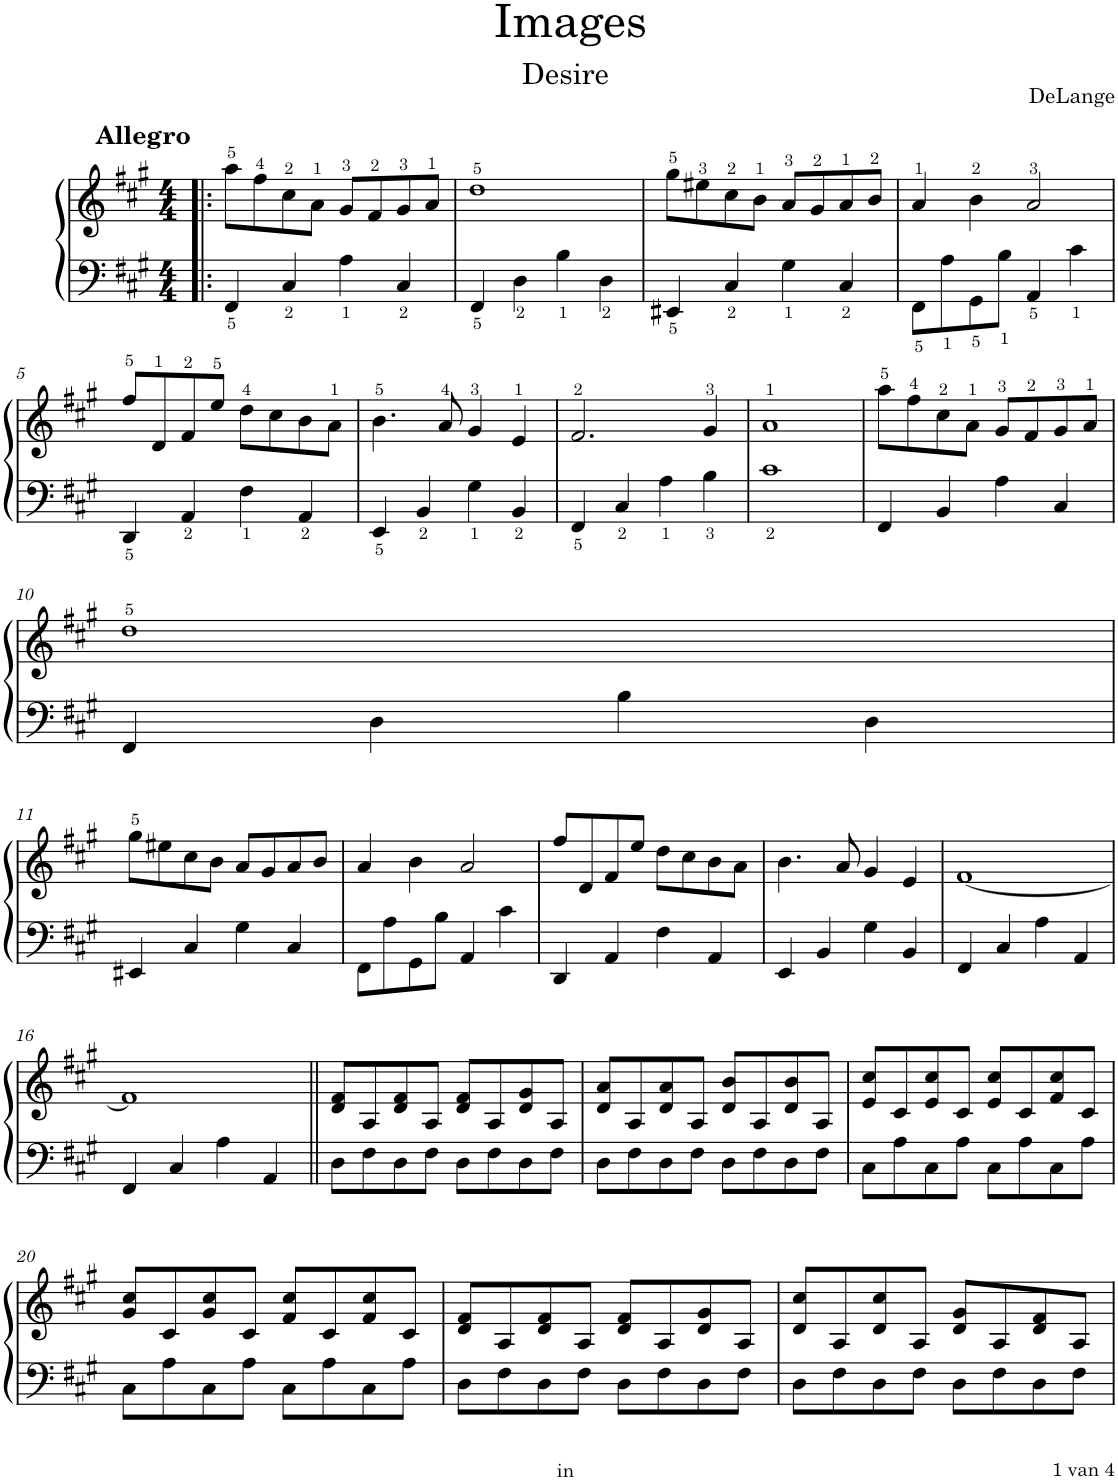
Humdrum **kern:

**kern	**kern
*part1	*part1
*staff2	*staff1
*I"Piano	*
*I'Pno.	*
*clefF4	*clefG2
*k[f#c#g#]	*k[f#c#g#]
*M4/4	*M4/4
=1!|:	=1!|:
!	!LO:TX:a:B:t=Allegro
4FF#/	8aa\L
.	8ff#\
4C#/	8cc#\
.	8a\J
4A\	8g#/L
.	8f#/
4C#/	8g#/
.	8a/J
=2	=2
4FF#/	1dd
4D\	.
4B\	.
4D\	.
=3	=3
4EE#X/	8gg#\L
.	8ee#X\
4C#/	8cc#\
.	8b\J
4G#\	8a/L
.	8g#/
4C#/	8a/
.	8b/J
=4	=4
8FF#\L	4a/
8A\	.
8GG#\	4b\
8B\J	.
4AA/	2a/
4c#\	.
!!LO:LB:g=z
=5	=5
4DD/	8ff#/L
.	8d/
4AA/	8f#/
.	8ee/J
4F#\	8dd\L
.	8cc#\
4AA/	8b\
.	8a\J
=6	=6
4EE/	4.b\
4BB/	.
.	8a/
4G#\	4g#/
4BB/	4e/
=7	=7
4FF#/	2.f#/
4C#/	.
4A\	.
4B\	4g#/
=8	=8
1c#	1a
=9	=9
4FF#/	8aa\L
.	8ff#\
4BB/	8cc#\
.	8a\J
4A\	8g#/L
.	8f#/
4C#/	8g#/
.	8a/J
!!LO:LB:g=z
=10	=10
4FF#/	1dd
4D\	.
4B\	.
4D\	.
!!LO:LB:g=z
=11	=11
4EE#X/	8gg#\L
.	8ee#X\
4C#/	8cc#\
.	8b\J
4G#\	8a/L
.	8g#/
4C#/	8a/
.	8b/J
=12	=12
8FF#\L	4a/
8A\	.
8GG#\	4b\
8B\J	.
4AA/	2a/
4c#\	.
=13	=13
4DD/	8ff#/L
.	8d/
4AA/	8f#/
.	8ee/J
4F#\	8dd\L
.	8cc#\
4AA/	8b\
.	8a\J
=14	=14
4EE/	4.b\
4BB/	.
.	8a/
4G#\	4g#/
4BB/	4e/
=15	=15
4FF#/	[1f#
4C#/	.
4A\	.
4AA/	.
!!LO:LB:g=z
=16	=16
4FF#/	1f#]
4C#/	.
4A\	.
4AA/	.
=17||	=17||
8D\L	8d/ 8f#/L
8F#\	8A/
8D\	8d/ 8f#/
8F#\J	8A/J
8D\L	8d/ 8f#/L
8F#\	8A/
8D\	8d/ 8g#/
8F#\J	8A/J
=18	=18
8D\L	8d/ 8a/L
8F#\	8A/
8D\	8d/ 8a/
8F#\J	8A/J
8D\L	8d/ 8b/L
8F#\	8A/
8D\	8d/ 8b/
8F#\J	8A/J
=19	=19
8C#\L	8e/ 8cc#/L
8A\	8c#/
8C#\	8e/ 8cc#/
8A\J	8c#/J
8C#\L	8e/ 8cc#/L
8A\	8c#/
8C#\	8f#/ 8cc#/
8A\J	8c#/J
!!LO:LB:g=z
=20	=20
8C#\L	8g#/ 8cc#/L
8A\	8c#/
8C#\	8g#/ 8cc#/
8A\J	8c#/J
8C#\L	8f#/ 8cc#/L
8A\	8c#/
8C#\	8f#/ 8cc#/
8A\J	8c#/J
=21	=21
8D\L	8d/ 8f#/L
8F#\	8A/
8D\	8d/ 8f#/
8F#\J	8A/J
8D\L	8d/ 8f#/L
8F#\	8A/
8D\	8d/ 8g#/
8F#\J	8A/J
=22	=22
8D\L	8d/ 8cc#/L
8F#\	8A/
8D\	8d/ 8cc#/
8F#\J	8A/J
8D\L	8d/ 8g#/L
8F#\	8A/
8D\	8d/ 8f#/
8F#\J	8A/J
=	=
*-	*-
